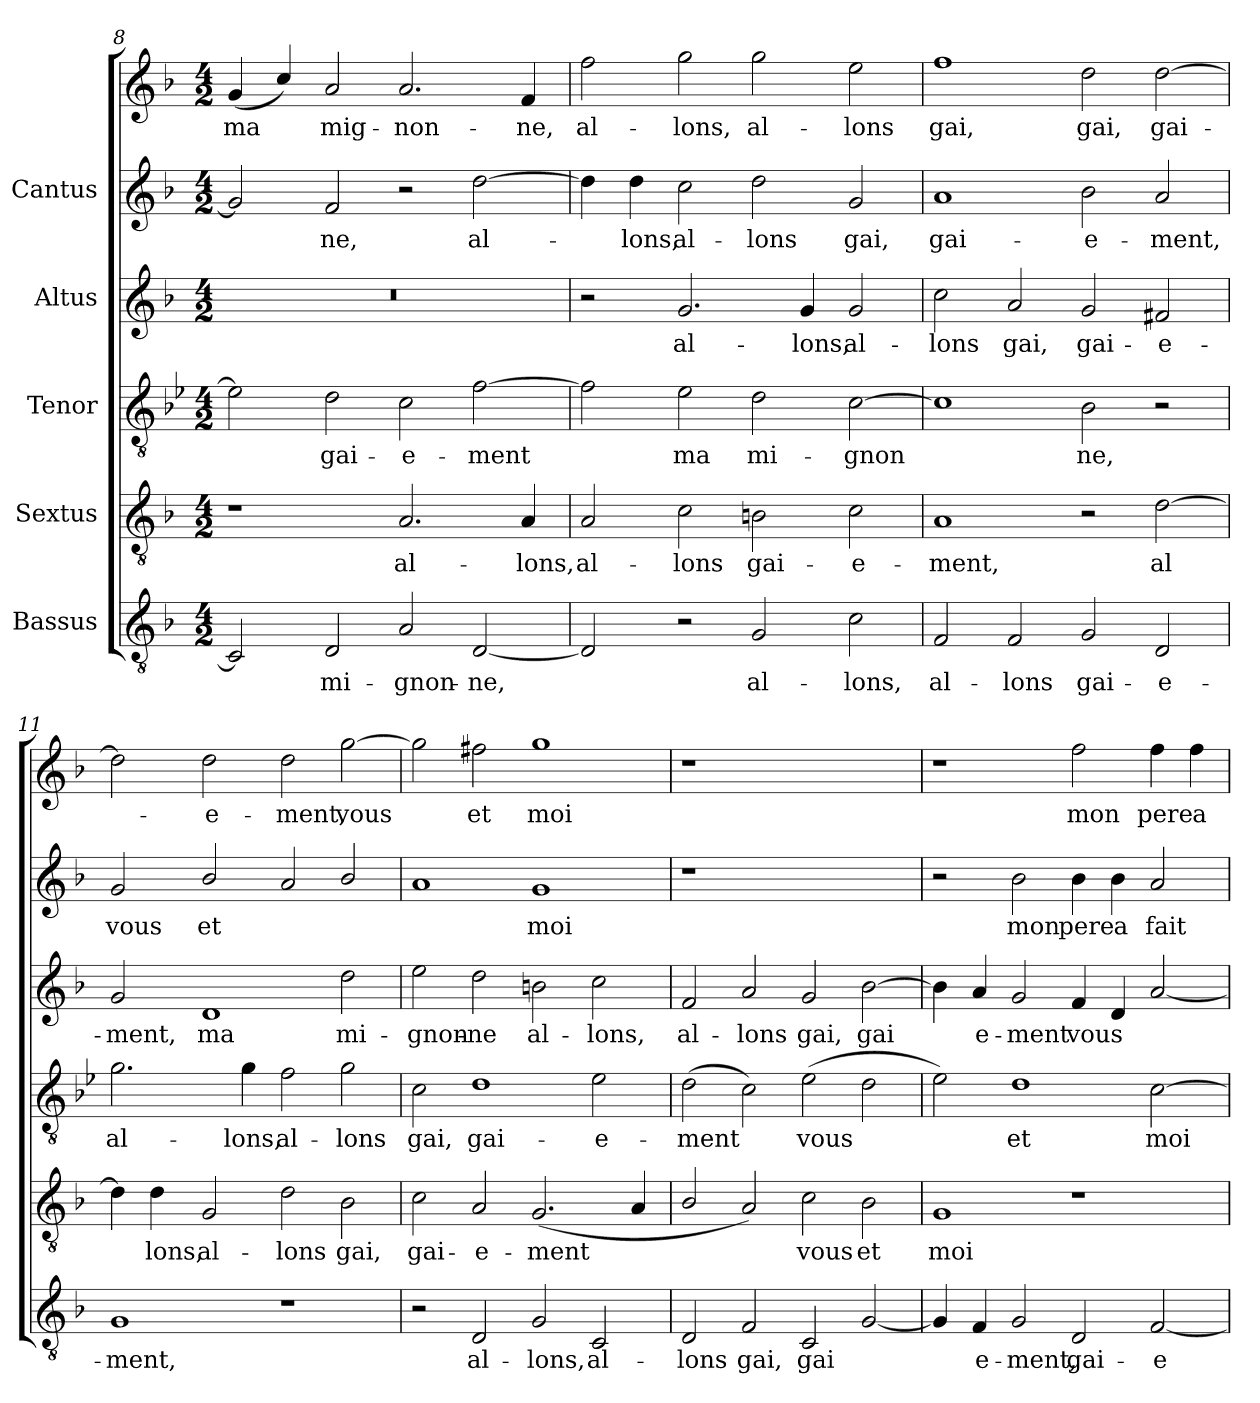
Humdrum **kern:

**kern	**text	**kern	**text	**kern	**text	**kern	**text	**kern	**text	**kern	**text
*part5	*part5	*part4	*part4	*part3	*part3	*part2	*part2	*part1	*part1	*part1	*part1
*staff6	*staff6	*staff5	*staff5	*staff4	*staff4	*staff3	*staff3	*staff2	*staff2	*staff1	*staff1
*I"Bassus	*	*I"Sextus	*	*I"Tenor	*	*I"Altus	*	*I"Cantus	*	*	*
*clefGv2	*	*clefGv2	*	*clefGv2	*	*clefG2	*	*clefG2	*	*clefG2	*
*k[b-]	*	*k[b-]	*	*k[b-e-]	*	*k[b-]	*	*k[b-]	*	*k[b-]	*
*F:	*	*F:	*	*B-:	*	*F:	*	*F:	*	*F:	*
*M4/2	*	*M4/2	*	*M4/2	*	*M4/2	*	*M4/2	*	*M4/2	*
=8	=8	=8	=8	=8	=8	=8	=8	=8	=8	=8	=8
!	!LO:LY:b:cj	!	!	!	!LO:LY:b:cj	!	!	!	!LO:LY:b:cj	!	!LO:LY:b:cj
2C/]	.	1r	.	2e-\]	.	0r	.	2g/]	.	(<4g/	-ma
!	!	!	!	!	!	!	!	!	!	!	!LO:LY:b:cj
.	.	.	.	.	.	.	.	.	.	4cc/)	.
!	!LO:LY:b:cj	!	!	!	!LO:LY:b:cj	!	!	!	!LO:LY:b:cj	!	!LO:LY:b:cj
2D/	mi-	.	.	2d\	gai-	.	.	2f/	ne,	2a/	mig-
!	!LO:LY:b:cj	!	!LO:LY:b:cj	!	!LO:LY:b:cj	!	!	!	!	!	!LO:LY:b:cj
2A/	-gnon-	2.A/	al-	2c\	-e-	.	.	2r	.	2.a/	-non-
!	!LO:LY:b:cj	!	!	!	!LO:LY:b:cj	!	!	!	!LO:LY:b:cj	!	!
[<2D/	-ne,	.	.	[>2f\	-ment	.	.	[>2dd\	al-	.	.
!	!	!	!LO:LY:b:cj	!	!	!	!	!	!	!	!LO:LY:b:cj
.	.	4A/	-lons,	.	.	.	.	.	.	4f/	-ne,
=9	=9	=9	=9	=9	=9	=9	=9	=9	=9	=9	=9
!	!LO:LY:b:cj	!	!LO:LY:b:cj	!	!LO:LY:b:cj	!	!	!	!LO:LY:b:cj	!	!LO:LY:b:cj
2D/]	.	2A/	al-	2f\]	.	2r	.	4dd\]	.	2ff\	-al-
!	!	!	!	!	!	!	!	!	!LO:LY:b:cj	!	!
.	.	.	.	.	.	.	.	4dd\	lons,	.	.
!	!	!	!LO:LY:b:cj	!	!LO:LY:b:cj	!	!LO:LY:b:cj	!	!LO:LY:b:cj	!	!LO:LY:b:cj
2r	.	2c\	-lons	2e-\	ma	2.g/	al-	2cc\	al-	2gg\	-lons,
!	!LO:LY:b:cj	!	!LO:LY:b:cj	!	!LO:LY:b:cj	!	!	!	!LO:LY:b:cj	!	!LO:LY:b:cj
2G/	al-	2Bn\	gai-	2d\	mi-	.	.	2dd\	-lons	2gg\	al-
!	!	!	!	!	!	!	!LO:LY:b:cj	!	!	!	!
.	.	.	.	.	.	4g/	-lons,	.	.	.	.
!	!LO:LY:b:cj	!	!LO:LY:b:cj	!	!LO:LY:b:cj	!	!LO:LY:b:cj	!	!LO:LY:b:cj	!	!LO:LY:b:cj
2c\	-lons,	2c\	-e-	[>2c\	-gnon-	2g/	al-	2g/	gai,	2ee\	-lons
!!LO:PB:g=z
=10	=10	=10	=10	=10	=10	=10	=10	=10	=10	=10	=10
!	!LO:LY:b:cj	!	!LO:LY:b:cj	!	!LO:LY:b:cj	!	!LO:LY:b:cj	!	!LO:LY:b:cj	!	!LO:LY:b:cj
2F/	al-	1A	-ment,	1c]	-	2cc\	-lons	1a	-gai-	1ff	gai,
!	!LO:LY:b:cj	!	!	!	!	!	!LO:LY:b:cj	!	!	!	!
2F/	-lons	.	.	.	.	2a/	gai,	.	.	.	.
!	!LO:LY:b:cj	!	!	!	!LO:LY:b:cj	!	!LO:LY:b:cj	!	!LO:LY:b:cj	!	!LO:LY:b:cj
2G/	gai-	2r	.	2B-\	ne,	2g/	gai-	2b-\	-e-	2dd\	gai,
!	!LO:LY:b:cj	!	!LO:LY:b:cj	!	!	!	!LO:LY:b:cj	!	!LO:LY:b:cj	!	!LO:LY:b:cj
2D/	-e-	[>2d\	al-	2r	.	2f#X/	-e-	2a/	-ment,	[>2dd\	gai-
=11	=11	=11	=11	=11	=11	=11	=11	=11	=11	=11	=11
!	!LO:LY:b:cj	!	!LO:LY:b:cj	!	!LO:LY:b:cj	!	!LO:LY:b:cj	!	!LO:LY:b:cj	!	!LO:LY:b:cj
1G	-ment,	4d\]	-	2.g\	al-	2g/	-ment,	2g/	vous	2dd\]	.
!	!	!	!LO:LY:b:cj	!	!	!	!	!	!	!	!
.	.	4d\	lons,	.	.	.	.	.	.	.	.
!	!	!	!LO:LY:b:cj	!	!	!	!LO:LY:b:cj	!	!LO:LY:b:cj	!	!LO:LY:b:cj
.	.	2G/	al-	.	.	1d	ma	2b-/	et	2dd\	e-
!	!	!	!	!	!LO:LY:b:cj	!	!	!	!	!	!
.	.	.	.	4g\	-lons,	.	.	.	.	.	.
!	!	!	!LO:LY:b:cj	!	!LO:LY:b:cj	!	!	!	!LO:LY:b:cj	!	!LO:LY:b:cj
1r	.	2d\	-lons	2f\	al-	.	.	2a/	.	2dd\	-ment,
!	!	!	!LO:LY:b:cj	!	!LO:LY:b:cj	!	!LO:LY:b:cj	!	!LO:LY:b:cj	!	!LO:LY:b:cj
.	.	2B-\	gai,	2g\	-lons	2dd\	mi-	2b-/	.	[>2gg\	vous
=12	=12	=12	=12	=12	=12	=12	=12	=12	=12	=12	=12
!	!	!	!LO:LY:b:cj	!	!LO:LY:b:cj	!	!LO:LY:b:cj	!	!LO:LY:b:cj	!	!LO:LY:b:cj
2r	.	2c\	gai-	2c\	gai,	2ee\	-gnon-	1a	.	2gg\]	.
!	!LO:LY:b:cj	!	!LO:LY:b:cj	!	!LO:LY:b:cj	!	!LO:LY:b:cj	!	!	!	!LO:LY:b:cj
2D/	al-	2A/	-e-	1d	gai-	2dd\	-ne	.	.	2ff#X\	et
!	!LO:LY:b:cj	!	!LO:LY:b:cj	!	!	!	!LO:LY:b:cj	!	!LO:LY:b:cj	!	!LO:LY:b:cj
2G/	-lons,	(<2.G/	-ment	.	.	2bn\	al-	1g	moi	1gg	moi
!	!LO:LY:b:cj	!	!	!	!LO:LY:b:cj	!	!LO:LY:b:cj	!	!	!	!
2C/	al-	.	.	2e-\	-e-	2cc\	-lons,	.	.	.	.
!	!	!	!LO:LY:b:cj	!	!	!	!	!	!	!	!
.	.	4A/	.	.	.	.	.	.	.	.	.
!!LO:LB:g=z
=13	=13	=13	=13	=13	=13	=13	=13	=13	=13	=13	=13
!	!LO:LY:b:cj	!	!LO:LY:b:cj	!	!LO:LY:b:cj	!	!LO:LY:b:cj	!	!	!	!
2D/	-lons	2B-/	.	(>2d\	-ment	2f/	al-	1r	.	1r	.
!	!LO:LY:b:cj	!	!LO:LY:b:cj	!	!LO:LY:b:cj	!	!LO:LY:b:cj	!	!	!	!
2F/	gai,	2A/)	.	2c\)	.	2a/	-lons	.	.	.	.
!	!LO:LY:b:cj	!	!LO:LY:b:cj	!	!LO:LY:b:cj	!	!LO:LY:b:cj	!	!	!	!
2C/	gai-	2c\	vous	(>2e-\	vous	2g/	gai,	1ryy	.	1ryy	.
!	!LO:LY:b:cj	!	!LO:LY:b:cj	!	!LO:LY:b:cj	!	!LO:LY:b:cj	!	!	!	!
[<2G/	--	2B-\	et	2d\	.	[>2b-\	gai-	.	.	.	.
=14	=14	=14	=14	=14	=14	=14	=14	=14	=14	=14	=14
!	!LO:LY:b:cj	!	!LO:LY:b:cj	!	!LO:LY:b:cj	!	!LO:LY:b:cj	!	!	!	!
4G/]	-	1G	moi	2e-\)	.	4b-\]	-	2r	.	1r	.
!	!LO:LY:b:cj	!	!	!	!	!	!LO:LY:b:cj	!	!	!	!
4F/	e-	.	.	.	.	4a/	e-	.	.	.	.
!	!LO:LY:b:cj	!	!	!	!LO:LY:b:cj	!	!LO:LY:b:cj	!	!LO:LY:b:cj	!	!
2G/	-ment,	.	.	1d	et	2g/	-ment	2b-\	mon	.	.
!	!LO:LY:b:cj	!	!	!	!	!	!LO:LY:b:cj	!	!LO:LY:b:cj	!	!LO:LY:b:cj
2D/	gai-	1r	.	.	.	4f/	vous	4b-\	pere	2ff\	mon
!	!	!	!	!	!	!	!LO:LY:b:cj	!	!LO:LY:b:cj	!	!
.	.	.	.	.	.	4d/	.	4b-\	a	.	.
!	!LO:LY:b:cj	!	!	!	!LO:LY:b:cj	!	!LO:LY:b:cj	!	!LO:LY:b:cj	!	!LO:LY:b:cj
[<2F/	-e-	.	.	[>2c\	moi	[<2a/	.	2a/	fait	4ff\	pere
!	!	!	!	!	!	!	!	!	!	!	!LO:LY:b:cj
.	.	.	.	.	.	.	.	.	.	4ff\	a
=	=	=	=	=	=	=	=	=	=	=	=
*-	*-	*-	*-	*-	*-	*-	*-	*-	*-	*-	*-
